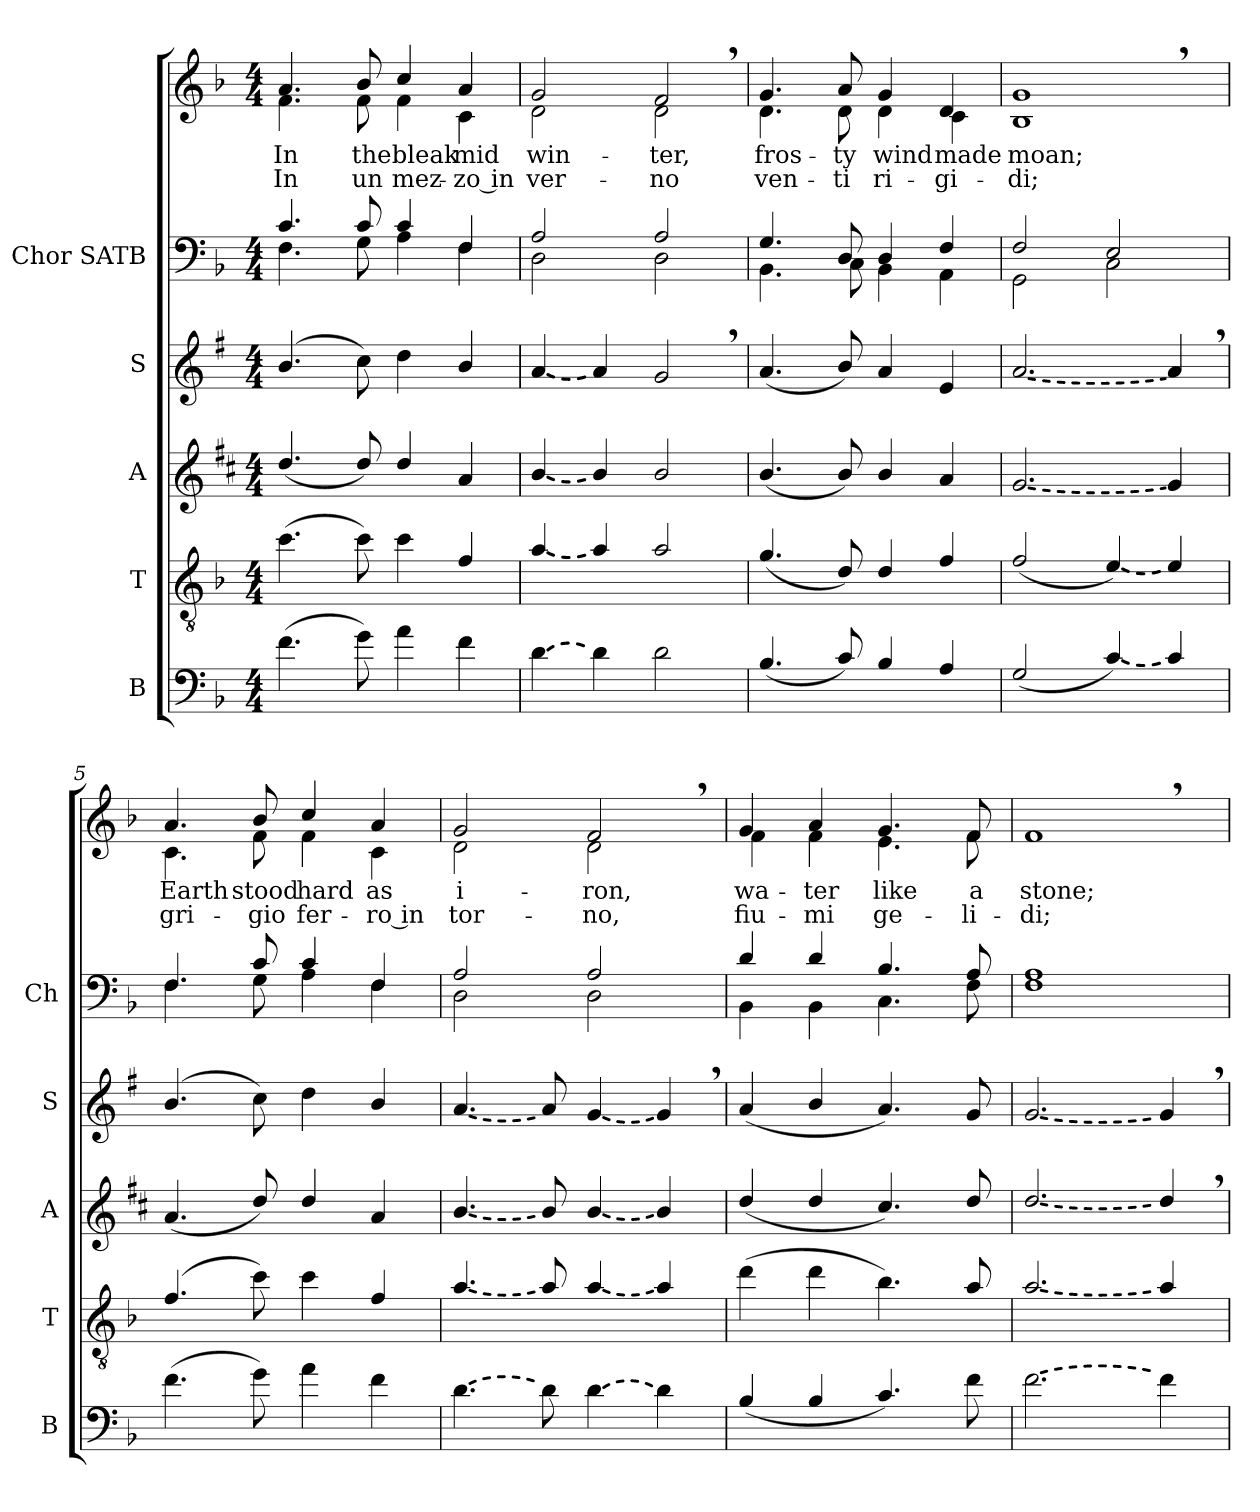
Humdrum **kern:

**kern	**kern	**kern	**kern	**kern	**kern	**text	**text
*part5	*part4	*part3	*part2	*part1	*part1	*part1	*part1
*staff6	*staff5	*staff4	*staff3	*staff2	*staff1	*staff1	*staff1
*I"B	*I"T	*I"A	*I"S	*I"Chor SATB	*	*	*
*I'B	*I'T	*I'A	*I'S	*I'Ch	*	*	*
*clefF4	*clefGv2	*clefG2	*clefG2	*clefF4	*clefG2	*	*
*ITrd12c21	*ITrd8c14	*ITrd5c9	*ITrd1c2	*	*	*	*
*k[b-]	*k[b-]	*k[b-]	*k[b-]	*k[b-]	*k[b-]	*	*
*M4/4	*M4/4	*M4/4	*M4/4	*M4/4	*M4/4	*	*
*MM80	*MM80	*MM80	*MM80	*MM80	*MM80	*	*
=1	=1	=1	=1	=1	=1	=1	=1
*	*	*	*	*^	*	*	*
!	!	!	!	!	!	!	!LO:LY:b	!LO:LY:b
*	*	*	*	*	*	*^	*	*
(>4.F\	(>4.c\	(<4.f/	(>4.a/	4.c/	4.F\	4.a/	4.f\	In	In
!	!	!	!	!	!	!	!	!LO:LY:b	!LO:LY:b
8G\)	8c\)	8f/)	8b-\)	8c/	8G\	8b-/	8f\	the	un
!	!	!	!	!	!	!	!	!LO:LY:b	!LO:LY:b
4A\	4c\	4f/	4cc\	4c/	4A\	4cc/	4f\	bleak	mez-
!	!	!	!	!	!	!	!	!LO:LY:b	!LO:LY:b
4F\	4F/	4c/	4a/	4F/	4F\	4a/	4c\	mid	zo in
=2	=2	=2	=2	=2	=2	=2	=2	=2	=2
!LO:T:dash	!LO:T:dash	!LO:T:dash	!LO:T:dash	!	!	!	!	!LO:LY:b	!LO:LY:b
[4D\	[4A/	[4d/	[4g/	2A/	2D\	2g/	2d\	win-	-ver-
4D\]	4A/]	4d/]	4g/]	.	.	.	.	.	.
*	*	*	*	*	*	*MM88	*	*	*
!	!	!	!	!	!	!	!	!LO:LY:b	!LO:LY:b
2D\	2A/	2d/	2f,/	2A/	2D\	2f,/	2d\	-ter,	-no
=3	=3	=3	=3	=3	=3	=3	=3	=3	=3
*	*	*	*	*	*	*MM80	*	*	*
!	!	!	!	!	!	!	!	!LO:LY:b	!LO:LY:b
(<4.BB-/	(<4.G/	(<4.d/	(<4.g/	4.G/	4.BB-\	4.g/	4.d\	fros-	ven-
!	!	!	!	!	!	!	!	!	!LO:LY:b
!	!	!	!	!	!	!	!	!LO:LY:b	!
8C/)	8D/)	8d/)	8a/)	8D/	8C\	8a/	8d\	ty	-ti
!	!	!	!	!	!	!	!	!	!LO:LY:b
!	!	!	!	!	!	!	!	!LO:LY:b	!
4BB-/	4D/	4d/	4g/	4D/	4BB-\	4g/	4d\	wind	ri-
!	!	!	!	!	!	!	!	!	!LO:LY:b
!	!	!	!	!	!	!	!	!LO:LY:b	!
4AA/	4F/	4c/	4d/	4F/	4AA\	4d/	4c\	made	-gi-
=4	=4	=4	=4	=4	=4	=4	=4	=4	=4
!	!	!LO:T:dash	!LO:T:dash	!	!	!	!	!LO:LY:b	!LO:LY:b
(<2GG/	(<2F/	[2.B-/	[2.g/	2F/	2GG\	1g,	1B-	moan;	-di;
!LO:T:dash	!LO:T:dash	!	!	!	!	!	!	!	!
[4C/)	[4E/)	.	.	2E/	2C\	.	.	.	.
4C/]	4E/]	4B-/]	4g,/]	.	.	.	.	.	.
!!LO:LB:g=z	!!
=5	=5	=5	=5	=5	=5	=5	=5	=5	=5
!	!	!	!	!	!	!	!	!LO:LY:b	!LO:LY:b
(>4.F\	(>4.F/	(<4.c/	(>4.a/	4.F/	4.F\	4.a/	4.c\	Earth	gri-
!	!	!	!	!	!	!	!	!LO:LY:b	!LO:LY:b
8G\)	8c\)	8f/)	8b-\)	8c/	8G\	8b-/	8f\	stood	-gio
!	!	!	!	!	!	!	!	!LO:LY:b	!LO:LY:b
4A\	4c\	4f/	4cc\	4c/	4A\	4cc/	4f\	hard	fer-
!	!	!	!	!	!	!	!	!LO:LY:b	!LO:LY:b
4F\	4F/	4c/	4a/	4F/	4F\	4a/	4c\	as	ro in
=6	=6	=6	=6	=6	=6	=6	=6	=6	=6
!LO:T:dash	!LO:T:dash	!LO:T:dash	!LO:T:dash	!	!	!	!	!LO:LY:b	!LO:LY:b
[4.D\	[4.A/	[4.d/	[4.g/	2A/	2D\	2g/	2d\	i-	-tor-
8D\]	8A/]	8d/]	8g/]	.	.	.	.	.	.
*	*	*	*	*	*	*MM88	*	*	*
!LO:T:dash	!LO:T:dash	!LO:T:dash	!LO:T:dash	!	!	!	!	!LO:LY:b	!LO:LY:b
[4D\	[4A/	[4d/	[4f/	2A/	2D\	2f,/	2d\	-ron,	-no,
4D\]	4A/]	4d/]	4f,/]	.	.	.	.	.	.
=7	=7	=7	=7	=7	=7	=7	=7	=7	=7
*	*	*	*	*	*	*MM80	*	*	*
!	!	!	!	!	!	!	!	!LO:LY:b	!LO:LY:b
(<4BB-/	(>4d\	(<4f/	(<4g/	4d/	4BB-\	4g/	4f\	wa-	fiu-
!	!	!	!	!	!	!	!	!LO:LY:b	!LO:LY:b
4BB-/	4d\	4f/	4a/	4d/	4BB-\	4a/	4f\	-ter	-mi
!	!	!	!	!	!	!	!	!LO:LY:b	!LO:LY:b
4.C/)	4.B-\)	4.e/)	4.g/)	4.B-/	4.C\	4.g/	4.e\	like	ge-
!	!	!	!	!	!	!	!	!LO:LY:b	!LO:LY:b
8F\	8A/	8f/	8f/	8A/	8F\	8f/	8f\	a	-li-
=8	=8	=8	=8	=8	=8	=8	=8	=8	=8
!LO:T:dash	!LO:T:dash	!LO:T:dash	!LO:T:dash	!	!	!	!	!LO:LY:b	!LO:LY:b
*	*	*	*	*	*	*v	*v	*	*
[2.F\	[2.A/	[2.f/	[2.f/	1A	1F	1f,	stone;	-di;
4F\]	4A/]	4f,/]	4f,/]	.	.	.	.	.
*	*	*	*	*v	*v	*	*	*
=	=	=	=	=	=	=	=
*-	*-	*-	*-	*-	*-	*-	*-
